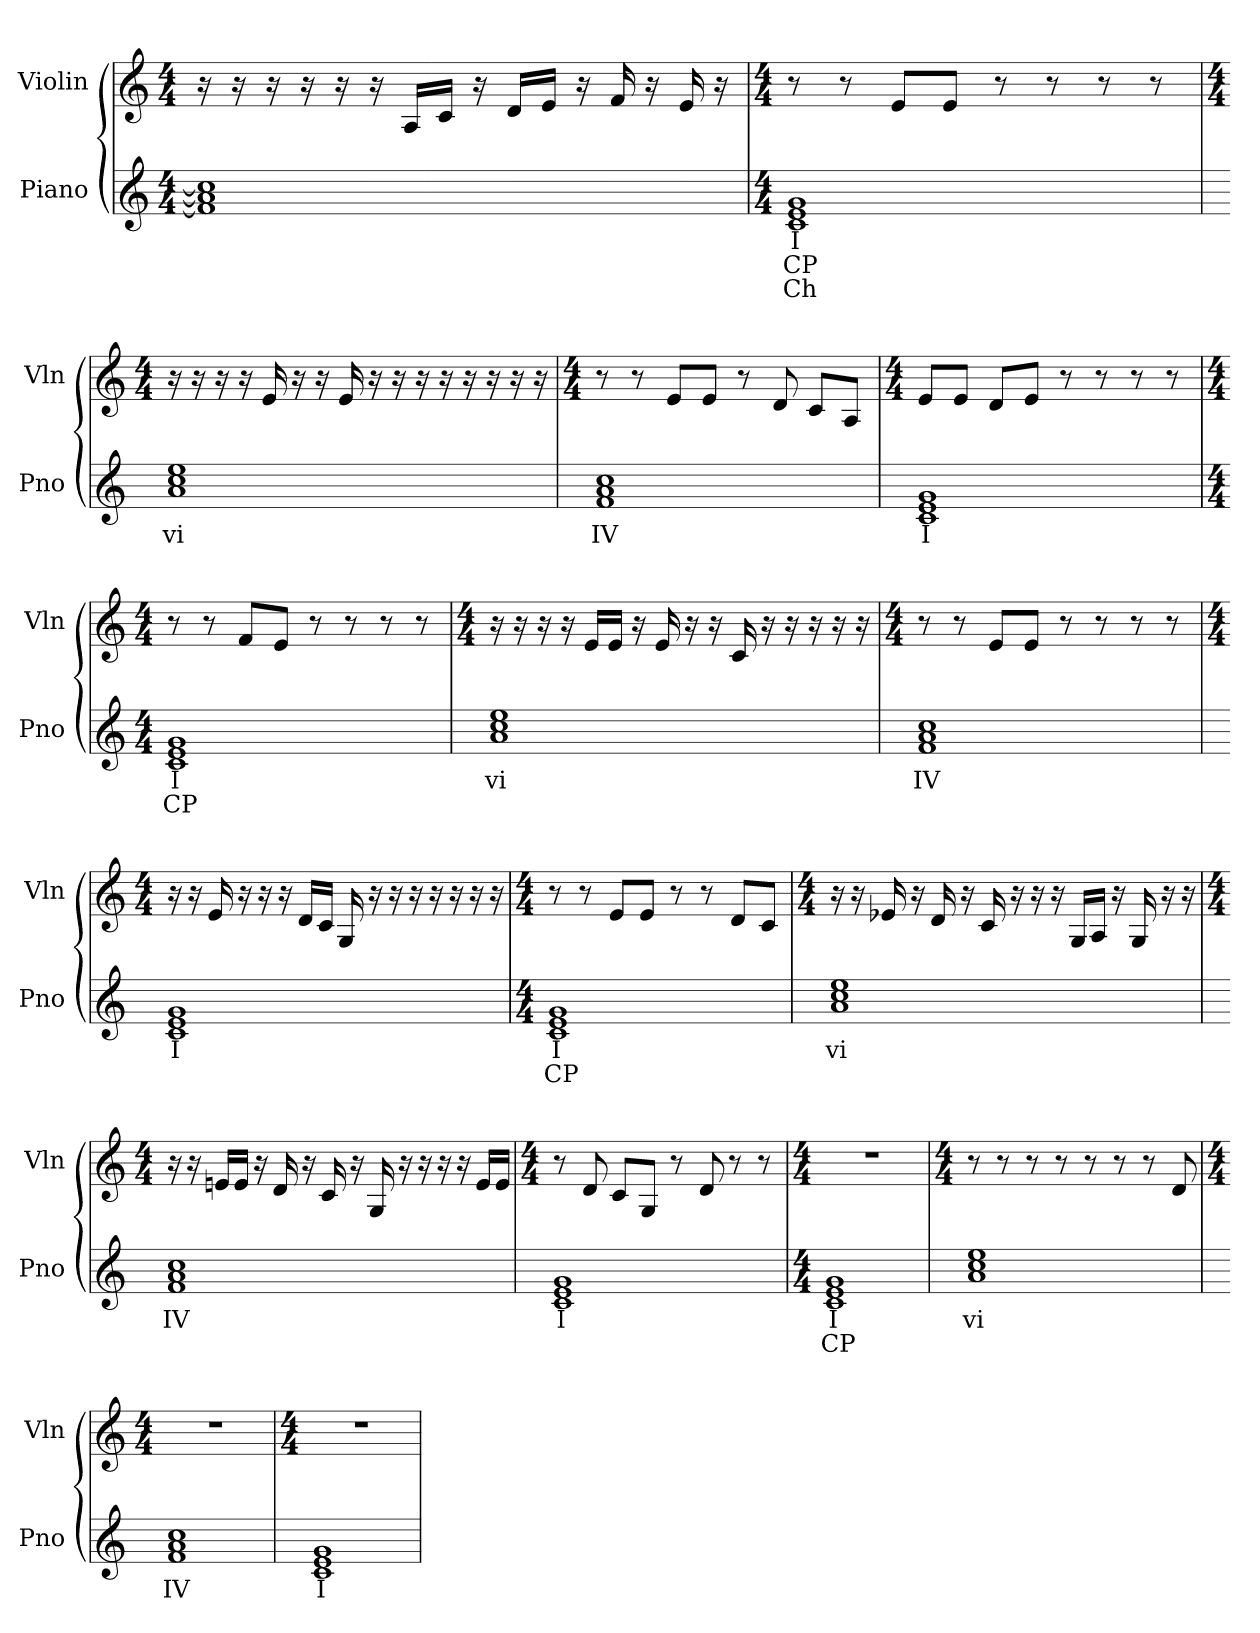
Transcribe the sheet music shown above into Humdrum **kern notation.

**kern	**text	**text	**text	**kern
*part2	*part2	*part2	*part2	*part1
*staff2	*staff2	*staff2	*staff2	*staff1
*I"Piano	*	*	*	*I"Violin
*I'Pno	*	*	*	*I'Vln
*k[]	*	*	*	*
*C:	*	*	*	*
*M4/4	*	*	*	*M4/4
=	=	=	=	=
1f] 1a] 1cc]	.	.	.	16r
.	.	.	.	16r
.	.	.	.	16r
.	.	.	.	16r
.	.	.	.	16r
.	.	.	.	16r
.	.	.	.	16ALL
.	.	.	.	16cJJ
.	.	.	.	16r
.	.	.	.	16dLL
.	.	.	.	16eJJ
.	.	.	.	16r
.	.	.	.	16f
.	.	.	.	16r
.	.	.	.	16e
.	.	.	.	16r
=	=	=	=	=
*k[]	*	*	*	*
*C:	*	*	*	*
*M4/4	*	*	*	*M4/4
1c 1e 1g	I	CP	Ch	8r
.	.	.	.	8r
.	.	.	.	8eL
.	.	.	.	8eJ
.	.	.	.	8r
.	.	.	.	8r
.	.	.	.	8r
.	.	.	.	8r
=	=	=	=	=
*k[]	*	*	*	*
*C:	*	*	*	*
*	*	*	*	*M4/4
1a 1cc 1ee	vi	.	.	16r
.	.	.	.	16r
.	.	.	.	16r
.	.	.	.	16r
.	.	.	.	16e
.	.	.	.	16r
.	.	.	.	16r
.	.	.	.	16e
.	.	.	.	16r
.	.	.	.	16r
.	.	.	.	16r
.	.	.	.	16r
.	.	.	.	16r
.	.	.	.	16r
.	.	.	.	16r
.	.	.	.	16r
=	=	=	=	=
*k[]	*	*	*	*
*C:	*	*	*	*
*	*	*	*	*M4/4
1f 1a 1cc	IV	.	.	8r
.	.	.	.	8r
.	.	.	.	8eL
.	.	.	.	8eJ
.	.	.	.	8r
.	.	.	.	8d
.	.	.	.	8cL
.	.	.	.	8AJ
=	=	=	=	=
*k[]	*	*	*	*
*C:	*	*	*	*
*	*	*	*	*M4/4
1c 1e 1g	I	.	.	8eL
.	.	.	.	8eJ
.	.	.	.	8dL
.	.	.	.	8eJ
.	.	.	.	8r
.	.	.	.	8r
.	.	.	.	8r
.	.	.	.	8r
=	=	=	=	=
*k[]	*	*	*	*
*C:	*	*	*	*
*M4/4	*	*	*	*M4/4
1c 1e 1g	I	CP	.	8r
.	.	.	.	8r
.	.	.	.	8fL
.	.	.	.	8eJ
.	.	.	.	8r
.	.	.	.	8r
.	.	.	.	8r
.	.	.	.	8r
=	=	=	=	=
*k[]	*	*	*	*
*C:	*	*	*	*
*	*	*	*	*M4/4
1a 1cc 1ee	vi	.	.	16r
.	.	.	.	16r
.	.	.	.	16r
.	.	.	.	16r
.	.	.	.	16eLL
.	.	.	.	16eJJ
.	.	.	.	16r
.	.	.	.	16e
.	.	.	.	16r
.	.	.	.	16r
.	.	.	.	16c
.	.	.	.	16r
.	.	.	.	16r
.	.	.	.	16r
.	.	.	.	16r
.	.	.	.	16r
=	=	=	=	=
*k[]	*	*	*	*
*C:	*	*	*	*
*	*	*	*	*M4/4
1f 1a 1cc	IV	.	.	8r
.	.	.	.	8r
.	.	.	.	8eL
.	.	.	.	8eJ
.	.	.	.	8r
.	.	.	.	8r
.	.	.	.	8r
.	.	.	.	8r
=	=	=	=	=
*k[]	*	*	*	*
*C:	*	*	*	*
*	*	*	*	*M4/4
1c 1e 1g	I	.	.	16r
.	.	.	.	16r
.	.	.	.	16e
.	.	.	.	16r
.	.	.	.	16r
.	.	.	.	16r
.	.	.	.	16dLL
.	.	.	.	16cJJ
.	.	.	.	16G
.	.	.	.	16r
.	.	.	.	16r
.	.	.	.	16r
.	.	.	.	16r
.	.	.	.	16r
.	.	.	.	16r
.	.	.	.	16r
=	=	=	=	=
*k[]	*	*	*	*
*C:	*	*	*	*
*M4/4	*	*	*	*M4/4
1c 1e 1g	I	CP	.	8r
.	.	.	.	8r
.	.	.	.	8eL
.	.	.	.	8eJ
.	.	.	.	8r
.	.	.	.	8r
.	.	.	.	8dL
.	.	.	.	8cJ
=	=	=	=	=
*k[]	*	*	*	*
*C:	*	*	*	*
*	*	*	*	*M4/4
1a 1cc 1ee	vi	.	.	16r
.	.	.	.	16r
.	.	.	.	16e-X
.	.	.	.	16r
.	.	.	.	16d
.	.	.	.	16r
.	.	.	.	16c
.	.	.	.	16r
.	.	.	.	16r
.	.	.	.	16r
.	.	.	.	16GLL
.	.	.	.	16AJJ
.	.	.	.	16r
.	.	.	.	16G
.	.	.	.	16r
.	.	.	.	16r
=	=	=	=	=
*k[]	*	*	*	*
*C:	*	*	*	*
*	*	*	*	*M4/4
1f 1a 1cc	IV	.	.	16r
.	.	.	.	16r
.	.	.	.	16enLL
.	.	.	.	16eJJ
.	.	.	.	16r
.	.	.	.	16d
.	.	.	.	16r
.	.	.	.	16c
.	.	.	.	16r
.	.	.	.	16G
.	.	.	.	16r
.	.	.	.	16r
.	.	.	.	16r
.	.	.	.	16r
.	.	.	.	16eLL
.	.	.	.	16eJJ
=	=	=	=	=
*k[]	*	*	*	*
*C:	*	*	*	*
*	*	*	*	*M4/4
1c 1e 1g	I	.	.	8r
.	.	.	.	8d
.	.	.	.	8cL
.	.	.	.	8GJ
.	.	.	.	8r
.	.	.	.	8d
.	.	.	.	8r
.	.	.	.	8r
=	=	=	=	=
*k[]	*	*	*	*
*C:	*	*	*	*
*M4/4	*	*	*	*M4/4
1c 1e 1g	I	CP	.	1r
=	=	=	=	=
*k[]	*	*	*	*
*C:	*	*	*	*
*	*	*	*	*M4/4
1a 1cc 1ee	vi	.	.	8r
.	.	.	.	8r
.	.	.	.	8r
.	.	.	.	8r
.	.	.	.	8r
.	.	.	.	8r
.	.	.	.	8r
.	.	.	.	8d
=	=	=	=	=
*k[]	*	*	*	*
*C:	*	*	*	*
*	*	*	*	*M4/4
1f 1a 1cc	IV	.	.	1r
=	=	=	=	=
*k[]	*	*	*	*
*C:	*	*	*	*
*	*	*	*	*M4/4
1c 1e 1g	I	.	.	1r
=	=	=	=	=
*-	*-	*-	*-	*-
